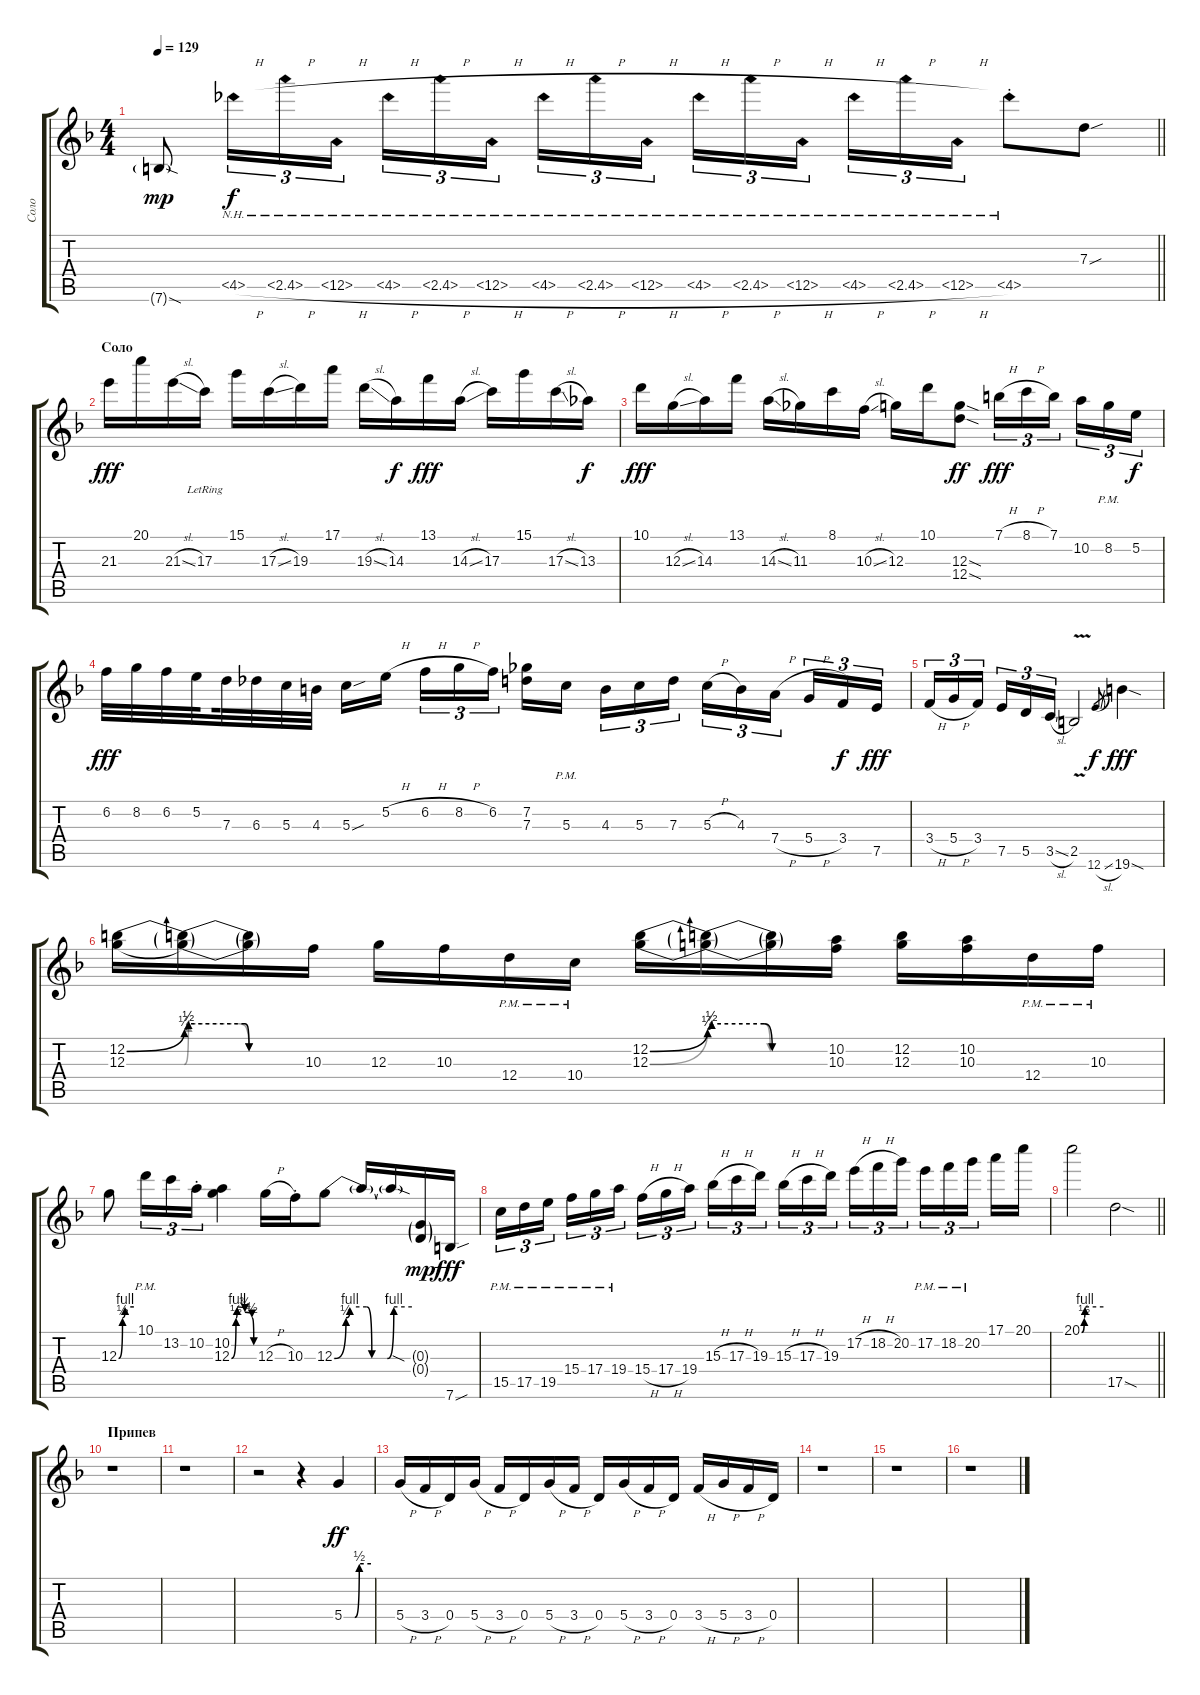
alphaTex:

\track ("Соло" "Соло") {instrument distortionguitar}
\staff {score tabs}
\tuning (E4 B3 G3 D3 A2 E2) {hide}
\ts (4 4)
\tempo 129
\clef g2
\barLineRight lightlight
\ks dminor
7.6{sod g}.8{dy mp} 4.5{nh h}.16{tu (3 2) dy f} 2.5{nh h}.16{tu (3 2)} 0.5{nh h}.16{tu (3 2)} 4.5{nh h}.16{tu (3 2)} 2.5{nh h}.16{tu (3 2)} 0.5{nh h}.16{tu (3 2) beam splitsecondary} 4.5{nh h}.16{tu (3 2)} 2.5{nh h}.16{tu (3 2)} 0.5{nh h}.16{tu (3 2)} 4.5{nh h}.16{tu (3 2)} 2.5{nh h}.16{tu (3 2)} 0.5{nh h}.16{tu (3 2) beam splitsecondary} 4.5{nh h}.16{tu (3 2)} 2.5{nh h}.16{tu (3 2)} 0.5{nh h}.16{tu (3 2)} 4.5{nh st}.8 7.3{sou}.8{volume 10} |
\section ("" "Соло")
21.3.16{dy fff} 20.1.16 21.3{sl}.16 17.3{lr}.16 15.1.16 17.3{sl}.16 19.3.16 17.1.16 19.3{sl}.16 14.3.16{dy f} 13.1.16{dy fff} 14.3{sl}.16 17.3.16 15.1.16 17.3{sl}.16 13.3.16{dy f} |
10.1.16{dy fff} 12.3{sl}.16 14.3.16 13.1.16 14.3{sl}.16 11.3.16 8.1.16 10.3{sl}.16 12.3.16 10.1.16 (12.3{sod} 12.4{sod}).8{dy ff} 7.1{h}.16{tu (3 2) dy fff} 8.1{h}.16{tu (3 2)} 7.1.16{tu (3 2) beam splitsecondary} 10.2.16{tu (3 2)} 8.2{pm}.16{tu (3 2)} 5.2.16{tu (3 2) dy f} |
6.2.32{dy fff} 8.2.32 6.2.32 5.2.32{beam splitsecondary} 7.3.32 6.3.32 5.3.32 4.3.32 5.3{sou}.16 5.2{h}.16{beam splitsecondary} 6.2{h}.16{tu (3 2)} 8.2{h}.16{tu (3 2)} 6.2.16{tu (3 2)} (7.2 7.3).16 5.3{pm}.16{beam splitsecondary} 4.3.16{tu (3 2)} 5.3.16{tu (3 2)} 7.3.16{tu (3 2)} 5.3{h}.16{tu (3 2)} 4.3.16{tu (3 2)} 7.4{h}.16{tu (3 2) beam splitsecondary} 5.4{h}.16{tu (3 2)} 3.4.16{tu (3 2) dy f} 7.5.16{tu (3 2) dy fff} |
3.4{h}.16{tu (3 2)} 5.4{h}.16{tu (3 2)} 3.4.16{tu (3 2) beam splitsecondary} 7.5.16{tu (3 2)} 5.5.16{tu (3 2)} 3.5{sl}.16{tu (3 2)} 2.5{v}.2 12.6{sl}.8{gr dy f} 19.6{sod}.4{dy fff} |
(12.2{be (bend 0 0 60 1)} 12.3{be (hold 0 0 60 0)}).16 (12.2{be (custom 0 1 2 2 30 2 32 0 60 0) t} 12.3{be (custom 0 0 2 2 27 2 32 0 60 0) t}).16 (12.2{t} 12.3{t}).16 10.3.16 12.3.16 10.3.16 12.4{pm}.16 10.4{pm}.16 (12.2{be (bend 0 0 60 1)} 12.3{be (bend 0 0 60 1)}).16 (12.2{be (custom 0 1 2 2 28 2 32 0 60 0) t} 12.3{be (custom 0 1 2 2 28 2 31 0 60 0) t}).16 (12.2{t} 12.3{t}).16 (10.2 10.3).16 (12.2 12.3).16 (10.2 10.3).16 12.4{pm}.16 10.3{pm}.16 |
12.3{be (custom 0 0 15 2 25 4 60 4)}.8 10.1{pm}.16{tu (3 2)} 13.2.16{tu (3 2)} 10.2{st}.16{tu (3 2)} (10.2 12.3{be (custom 0 0 12 2 15 4 36 3 55 2 60 0)}).4 12.3{h}.16 10.3{st}.16 12.3{be (custom 0 0 9 2 12 4 25 4 29 0 41 0 46 4 60 4)}.8 12.3{t}.16 12.3{sod t}.16 (0.3{g} 0.4{g}).16{dy mp} 7.6{sou}.16{dy fff} |
15.5{pm}.16{tu (3 2)} 17.5{pm}.16{tu (3 2)} 19.5{pm}.16{tu (3 2) beam splitsecondary} 15.4{pm}.16{tu (3 2)} 17.4{pm}.16{tu (3 2)} 19.4{pm}.16{tu (3 2)} 15.4{h}.16{tu (3 2)} 17.4{h}.16{tu (3 2)} 19.4.16{tu (3 2) beam splitsecondary} 15.3{h}.16{tu (3 2)} 17.3{h}.16{tu (3 2)} 19.3.16{tu (3 2)} 15.3{h}.16{tu (3 2)} 17.3{h}.16{tu (3 2)} 19.3.16{tu (3 2) beam splitsecondary} 17.2{h}.16{tu (3 2)} 18.2{h}.16{tu (3 2)} 20.2.16{tu (3 2)} 17.2{pm}.16{tu (3 2)} 18.2{pm}.16{tu (3 2)} 20.2{pm}.16{tu (3 2) beam splitsecondary} 17.1.16 20.1.16 |
\barLineRight lightlight
20.1{be (custom 0 0 7 2 9 4 60 4)}.2 17.5{sod}.2 |
\section ("" "Припев")
r.1 |
r.1 |
r.2 r.4 5.4{be (custom 0 0 24 0 34 2 60 2)}.4{dy ff volume 8 instrument distortionguitar} |
5.4{h}.16 3.4{h}.16 0.4.16 5.4{h}.16 3.4{h}.16 0.4.16 5.4{h}.16 3.4{h}.16 0.4.16 5.4{h}.16 3.4{h}.16 0.4.16 3.4{h}.16 5.4{h}.16 3.4{h}.16 0.4.16 |
r.1 |
r.1 |
r.1
